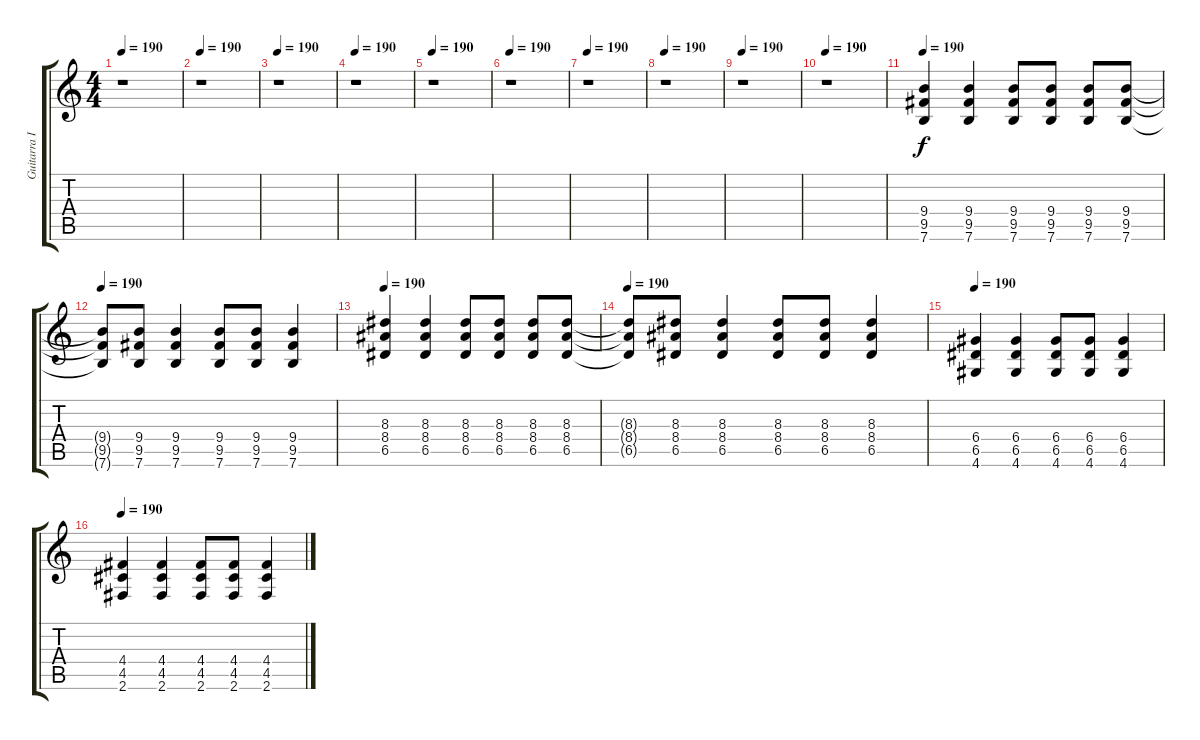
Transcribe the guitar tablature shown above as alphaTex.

\track ("Guitarra II" "Guitarra I") {instrument distortionguitar}
\staff {score tabs}
\tuning (E4 B3 G3 D3 A2 E2) {hide}
\ts (4 4)
\tempo 190
\clef g2
\ks c
r.1{dy f} |
\tempo 190
r.1 |
\tempo 190
r.1 |
\tempo 190
r.1 |
\tempo 190
r.1 |
\tempo 190
r.1 |
\tempo 190
r.1 |
\tempo 190
r.1 |
\tempo 190
r.1 |
\tempo 190
r.1 |
\tempo 190
(9.4 9.5 7.6).4 (9.4 9.5 7.6).4 (9.4 9.5 7.6).8 (9.4 9.5 7.6).8 (9.4 9.5 7.6).8 (9.4 9.5 7.6).8 |
\tempo 190
(9.4{t} 9.5{t} 7.6{t}).8 (9.4 9.5 7.6).8 (9.4 9.5 7.6).4 (9.4 9.5 7.6).8 (9.4 9.5 7.6).8 (9.4 9.5 7.6).4 |
\tempo 190
(8.3 8.4 6.5).4 (8.3 8.4 6.5).4 (8.3 8.4 6.5).8 (8.3 8.4 6.5).8 (8.3 8.4 6.5).8 (8.3 8.4 6.5).8 |
\tempo 190
(8.3{t} 8.4{t} 6.5{t}).8 (8.3 8.4 6.5).8 (8.3 8.4 6.5).4 (8.3 8.4 6.5).8 (8.3 8.4 6.5).8 (8.3 8.4 6.5).4 |
\tempo 190
(6.4 6.5 4.6).4 (6.4 6.5 4.6).4 (6.4 6.5 4.6).8 (6.4 6.5 4.6).8 (6.4 6.5 4.6).4 |
\tempo 190
(4.4 4.5 2.6).4 (4.4 4.5 2.6).4 (4.4 4.5 2.6).8 (4.4 4.5 2.6).8 (4.4 4.5 2.6).4
